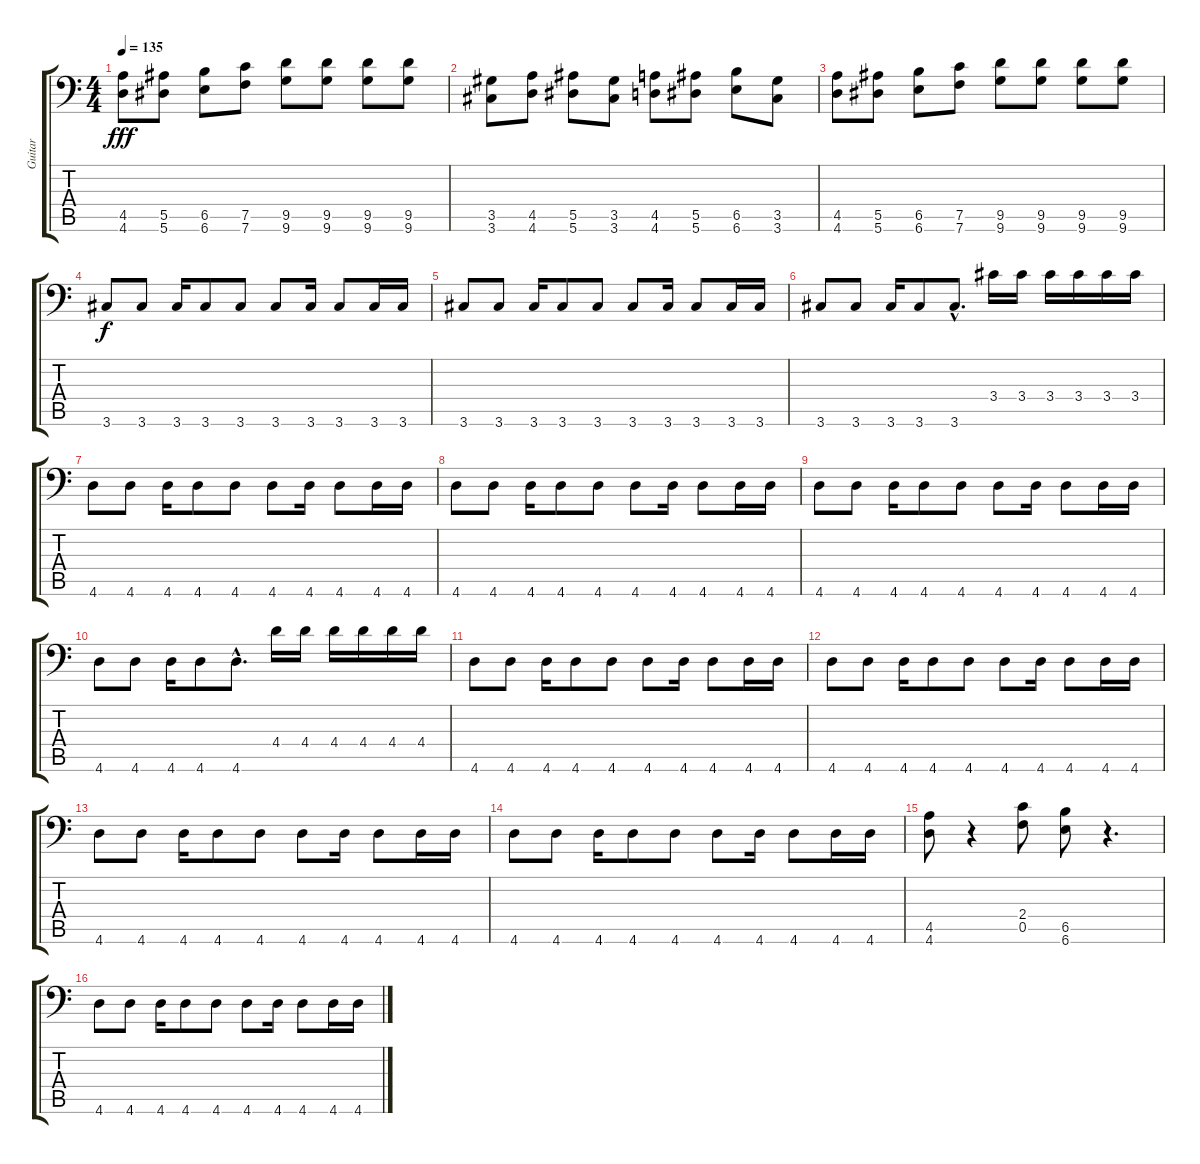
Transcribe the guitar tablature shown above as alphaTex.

\track ("Guitar" "Guitar") {instrument distortionguitar}
\staff {score tabs}
\tuning (C4 G3 Eb3 Bb2 F2 Bb1) {hide}
\ts (4 4)
\tempo 135
\clef f4
\ks c
(4.5 4.6).8{dy fff} (5.5 5.6).8 (6.5 6.6).8 (7.5 7.6).8 (9.5 9.6).8 (9.5 9.6).8 (9.5 9.6).8 (9.5 9.6).8 |
(3.5 3.6).8 (4.5 4.6).8 (5.5 5.6).8 (3.5 3.6).8 (4.5 4.6).8 (5.5 5.6).8 (6.5 6.6).8 (3.5 3.6).8 |
(4.5 4.6).8 (5.5 5.6).8 (6.5 6.6).8 (7.5 7.6).8 (9.5 9.6).8 (9.5 9.6).8 (9.5 9.6).8 (9.5 9.6).8 |
3.6.8{dy f} 3.6.8 3.6.16 3.6.8 3.6.8 3.6.8 3.6.16 3.6.8 3.6.16 3.6.16 |
3.6.8 3.6.8 3.6.16 3.6.8 3.6.8 3.6.8 3.6.16 3.6.8 3.6.16 3.6.16 |
3.6.8 3.6.8 3.6.16 3.6.8 3.6{hac}.8{d} 3.4.16 3.4.16 3.4.16 3.4.16 3.4.16 3.4.16 |
4.6.8 4.6.8 4.6.16 4.6.8 4.6.8 4.6.8 4.6.16 4.6.8 4.6.16 4.6.16 |
4.6.8 4.6.8 4.6.16 4.6.8 4.6.8 4.6.8 4.6.16 4.6.8 4.6.16 4.6.16 |
4.6.8 4.6.8 4.6.16 4.6.8 4.6.8 4.6.8 4.6.16 4.6.8 4.6.16 4.6.16 |
4.6.8 4.6.8 4.6.16 4.6.8 4.6{hac}.8{d} 4.4.16 4.4.16 4.4.16 4.4.16 4.4.16 4.4.16 |
4.6.8 4.6.8 4.6.16 4.6.8 4.6.8 4.6.8 4.6.16 4.6.8 4.6.16 4.6.16 |
4.6.8 4.6.8 4.6.16 4.6.8 4.6.8 4.6.8 4.6.16 4.6.8 4.6.16 4.6.16 |
4.6.8 4.6.8 4.6.16 4.6.8 4.6.8 4.6.8 4.6.16 4.6.8 4.6.16 4.6.16 |
4.6.8 4.6.8 4.6.16 4.6.8 4.6.8 4.6.8 4.6.16 4.6.8 4.6.16 4.6.16 |
(4.5 4.6).8 r.4 (2.4 0.5).8 (6.5 6.6).8 r.4{d} |
4.6.8 4.6.8 4.6.16 4.6.8 4.6.8 4.6.8 4.6.16 4.6.8 4.6.16 4.6.16
